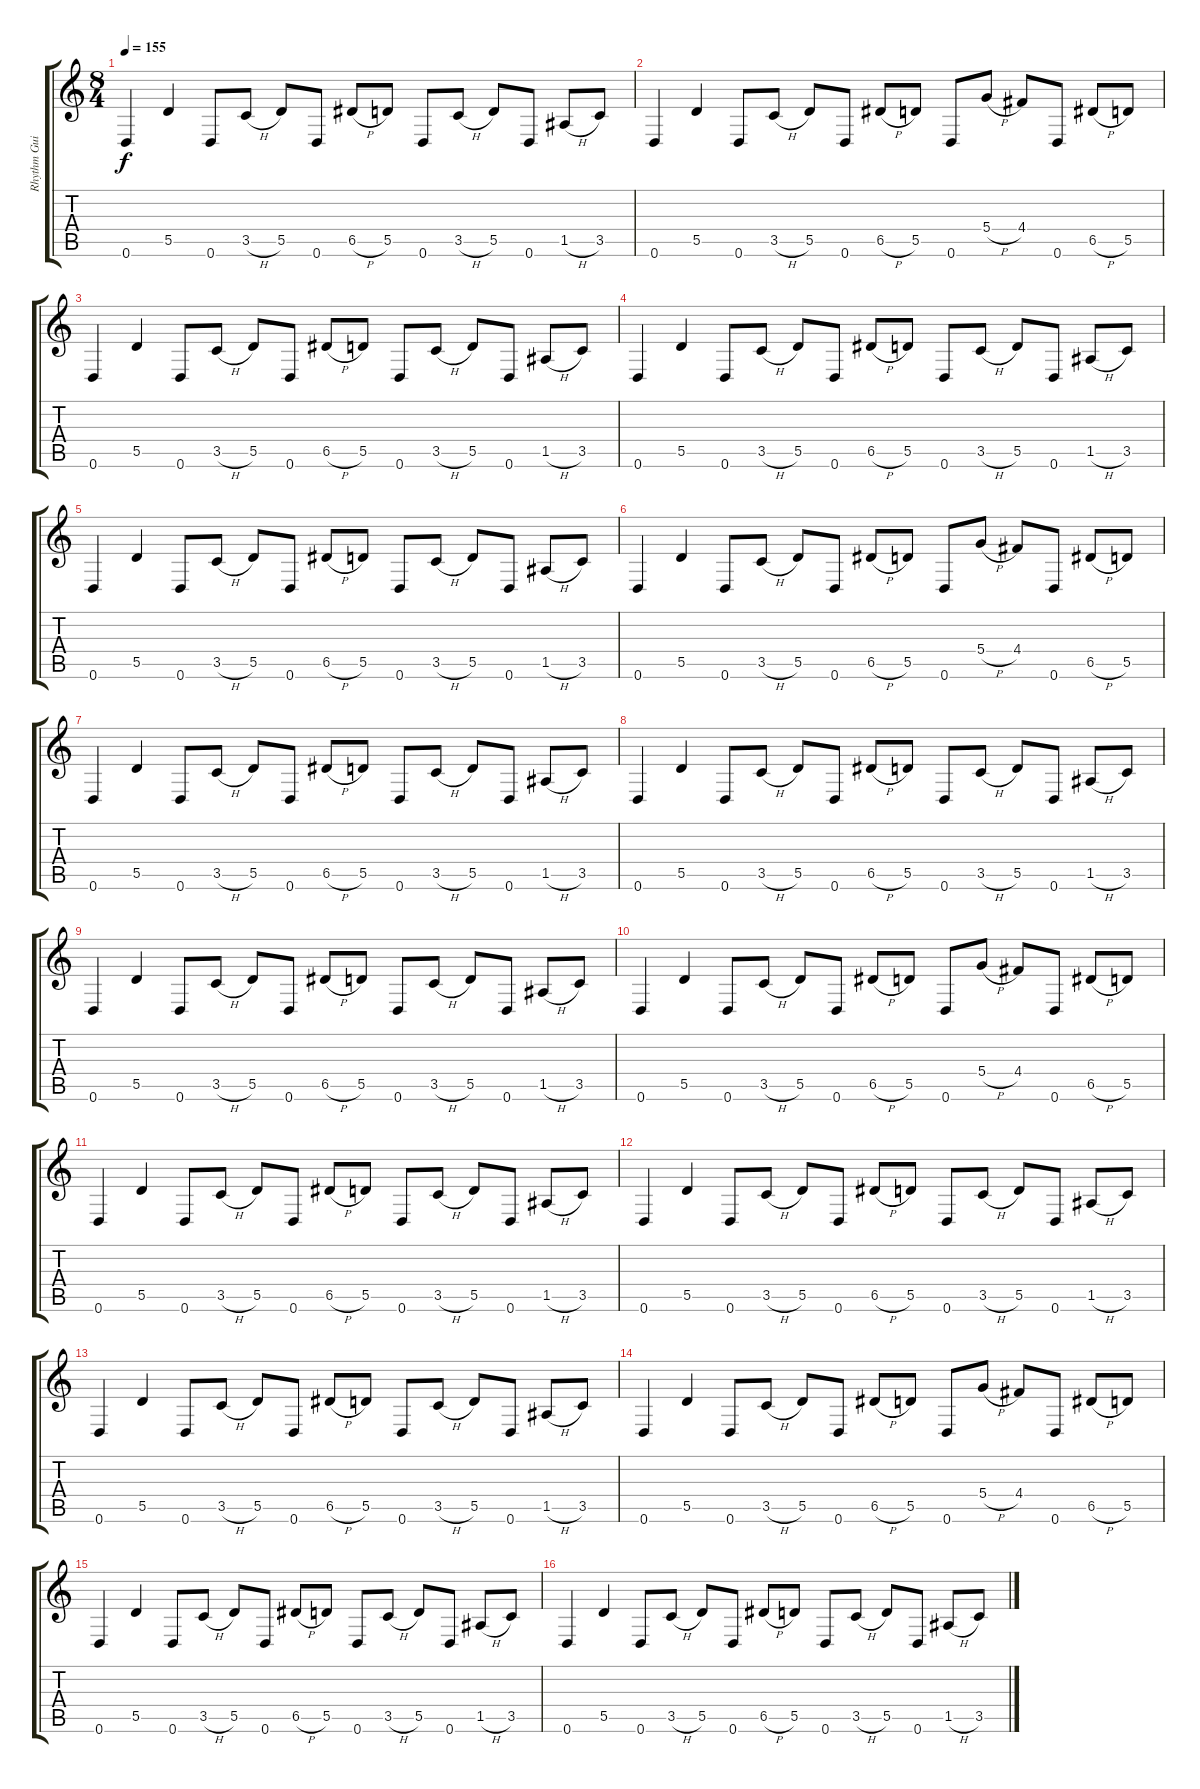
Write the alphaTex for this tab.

\track ("Rhythm Guitar" "Rhythm Gui") {instrument electricguitarclean}
\staff {score tabs}
\tuning (E4 B3 G3 D3 A2 D2) {hide}
\ts (8 4)
\tempo 155
\clef g2
\ks c
0.6.4{dy f} 5.5.4 0.6.8 3.5{h}.8 5.5.8 0.6.8 6.5{h}.8 5.5.8 0.6.8 3.5{h}.8 5.5.8 0.6.8 1.5{h}.8 3.5.8 |
0.6.4 5.5.4 0.6.8 3.5{h}.8 5.5.8 0.6.8 6.5{h}.8 5.5.8 0.6.8 5.4{h}.8 4.4.8 0.6.8 6.5{h}.8 5.5.8 |
0.6.4 5.5.4 0.6.8 3.5{h}.8 5.5.8 0.6.8 6.5{h}.8 5.5.8 0.6.8 3.5{h}.8 5.5.8 0.6.8 1.5{h}.8 3.5.8 |
0.6.4 5.5.4 0.6.8 3.5{h}.8 5.5.8 0.6.8 6.5{h}.8 5.5.8 0.6.8 3.5{h}.8 5.5.8 0.6.8 1.5{h}.8 3.5.8 |
0.6.4 5.5.4 0.6.8 3.5{h}.8 5.5.8 0.6.8 6.5{h}.8 5.5.8 0.6.8 3.5{h}.8 5.5.8 0.6.8 1.5{h}.8 3.5.8 |
0.6.4 5.5.4 0.6.8 3.5{h}.8 5.5.8 0.6.8 6.5{h}.8 5.5.8 0.6.8 5.4{h}.8 4.4.8 0.6.8 6.5{h}.8 5.5.8 |
0.6.4 5.5.4 0.6.8 3.5{h}.8 5.5.8 0.6.8 6.5{h}.8 5.5.8 0.6.8 3.5{h}.8 5.5.8 0.6.8 1.5{h}.8 3.5.8 |
0.6.4 5.5.4 0.6.8 3.5{h}.8 5.5.8 0.6.8 6.5{h}.8 5.5.8 0.6.8 3.5{h}.8 5.5.8 0.6.8 1.5{h}.8 3.5.8 |
0.6.4 5.5.4 0.6.8 3.5{h}.8 5.5.8 0.6.8 6.5{h}.8 5.5.8 0.6.8 3.5{h}.8 5.5.8 0.6.8 1.5{h}.8 3.5.8 |
0.6.4 5.5.4 0.6.8 3.5{h}.8 5.5.8 0.6.8 6.5{h}.8 5.5.8 0.6.8 5.4{h}.8 4.4.8 0.6.8 6.5{h}.8 5.5.8 |
0.6.4 5.5.4 0.6.8 3.5{h}.8 5.5.8 0.6.8 6.5{h}.8 5.5.8 0.6.8 3.5{h}.8 5.5.8 0.6.8 1.5{h}.8 3.5.8 |
0.6.4 5.5.4 0.6.8 3.5{h}.8 5.5.8 0.6.8 6.5{h}.8 5.5.8 0.6.8 3.5{h}.8 5.5.8 0.6.8 1.5{h}.8 3.5.8 |
0.6.4 5.5.4 0.6.8 3.5{h}.8 5.5.8 0.6.8 6.5{h}.8 5.5.8 0.6.8 3.5{h}.8 5.5.8 0.6.8 1.5{h}.8 3.5.8 |
0.6.4 5.5.4 0.6.8 3.5{h}.8 5.5.8 0.6.8 6.5{h}.8 5.5.8 0.6.8 5.4{h}.8 4.4.8 0.6.8 6.5{h}.8 5.5.8 |
0.6.4 5.5.4 0.6.8 3.5{h}.8 5.5.8 0.6.8 6.5{h}.8 5.5.8 0.6.8 3.5{h}.8 5.5.8 0.6.8 1.5{h}.8 3.5.8 |
0.6.4 5.5.4 0.6.8 3.5{h}.8 5.5.8 0.6.8 6.5{h}.8 5.5.8 0.6.8 3.5{h}.8 5.5.8 0.6.8 1.5{h}.8 3.5.8
